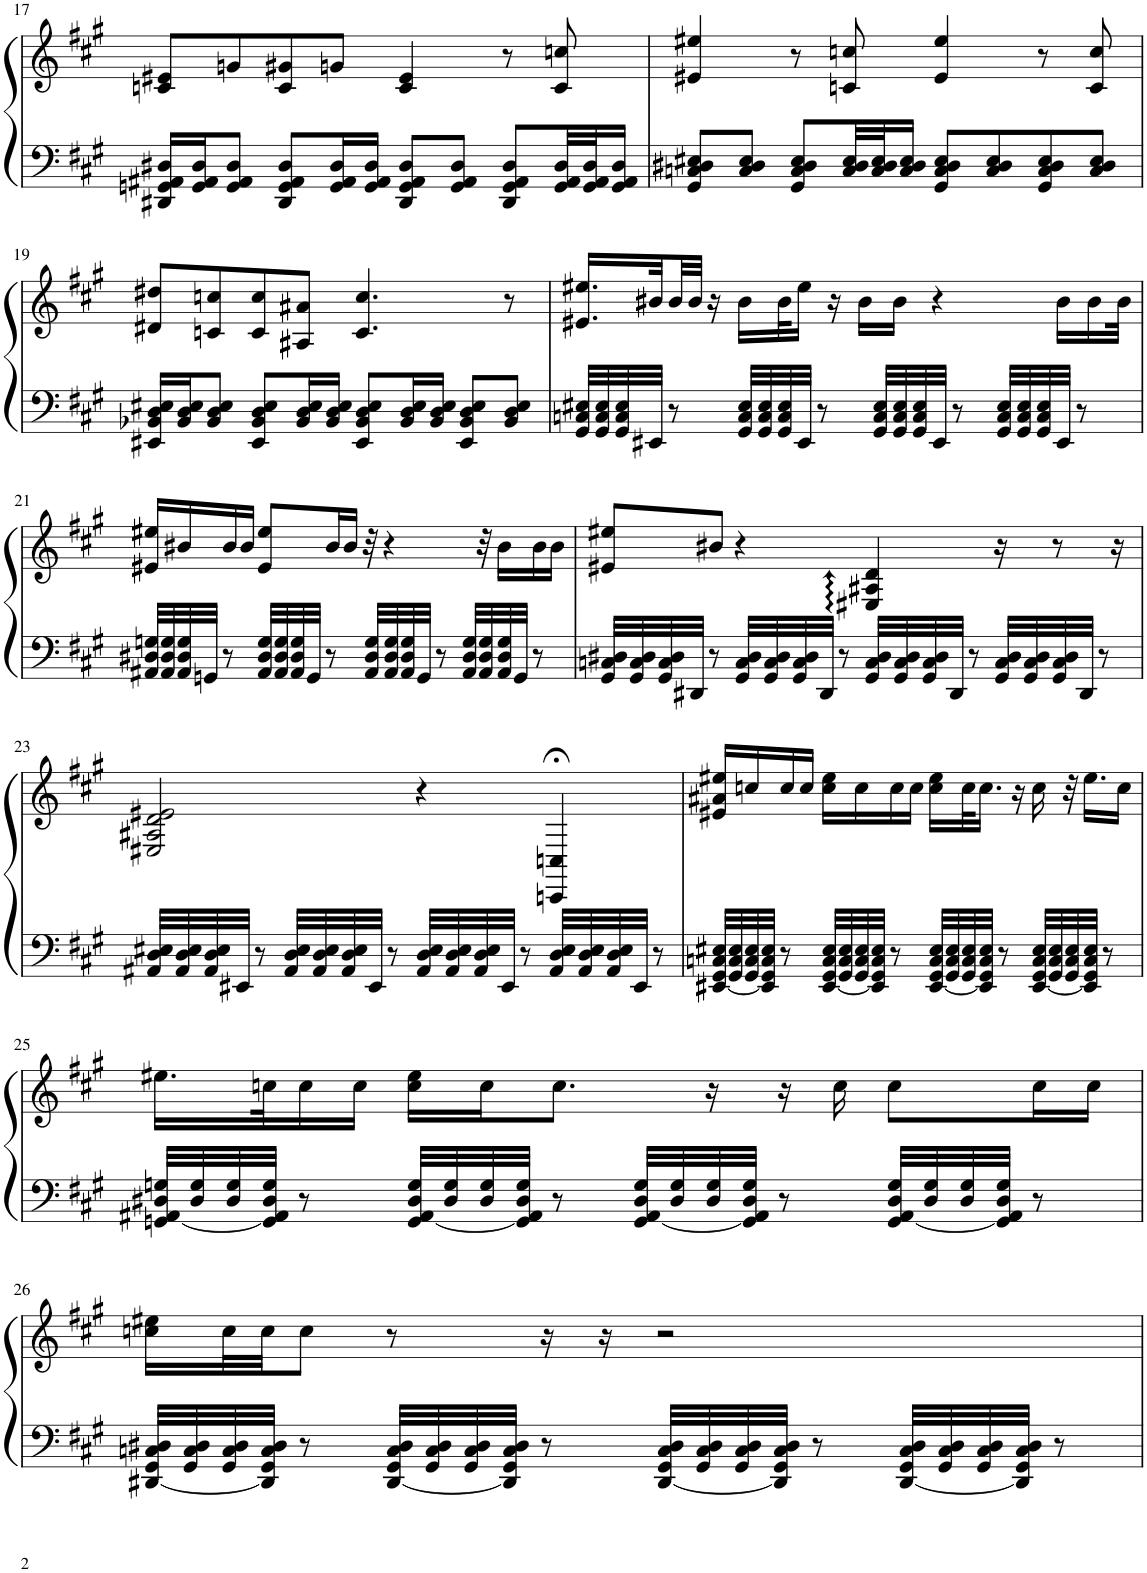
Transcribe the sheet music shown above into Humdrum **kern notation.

**kern	**kern
*part1	*part1
*staff2	*staff1
*I"Piano	*
*I'Pno.	*
!!LO:PB:g=z
*clefF4	*clefG2
*k[f#c#g#]	*k[f#c#g#]
*M4/4	*M4/4
=17	=17
16DD#X/ 16GGn/ 16AA#X/ 16D#X/LL	8cn/ 8e#X/L
16GG/ 16AA#/ 16D#/J	.
8GG/ 8AA#/ 8D#/J	8gn/
8DD#/ 8GG/ 8AA#/ 8D#/L	8c/ 8g#X/
16GG/ 16AA#/ 16D#/L	8gn/J
16GG/ 16AA#/ 16D#/JJ	.
8DD#/ 8GG/ 8AA#/ 8D#/L	4c/ 4e#/
8GG/ 8AA#/ 8D#/J	.
8DD#/ 8GG/ 8AA#/ 8D#/L	8r
32GG/ 32AA#/ 32D#/LL	8c/ 8ccn/
32GG/ 32AA#/ 32D#/J	.
16GG/ 16AA#/ 16D#/JJ	.
=18	=18
8GG#/ 8Cn/ 8D#X/ 8E#X/L	4e#X/ 4ee#X/
8C/ 8D#/ 8E#/J	.
8GG#/ 8C/ 8D#/ 8E#/L	8r
32C/ 32D#/ 32E#/LL	8cn/ 8ccn/
32C/ 32D#/ 32E#/J	.
16C/ 16D#/ 16E#/JJ	.
8GG#/ 8C/ 8D#/ 8E#/L	4e#/ 4ee#/
8C/ 8D#/ 8E#/	.
8GG#/ 8C/ 8D#/ 8E#/	8r
8C/ 8D#/ 8E#/J	8c/ 8cc/
!!LO:LB:g=z
=19	=19
16EE#X/ 16BB-X/ 16D/ 16E#X/LL	8d#X/ 8dd#X/L
16BB-/ 16D/ 16E#/J	.
8BB-/ 8D/ 8E#/J	8cn/ 8ccn/
8EE#/ 8BB-/ 8D/ 8E#/L	8c/ 8cc/
16BB-/ 16D/ 16E#/L	8A#X/ 8a#X/J
16BB-/ 16D/ 16E#/JJ	.
8EE#/ 8BB-/ 8D/ 8E#/L	4.c/ 4.cc/
16BB-/ 16D/ 16E#/L	.
16BB-/ 16D/ 16E#/JJ	.
8EE#/ 8BB-/ 8D/ 8E#/L	.
8BB-/ 8D/ 8E#/J	8r
=20	=20
32GG#/ 32Cn/ 32E#X/LLL	16.e#X/ 16.ee#X/LL
32GG#/ 32C/ 32E#/	.
32GG#/ 32C/ 32E#/	.
32EE#X/JJJ	32b#X/L
8r	32b#/
.	32b#/JJJ
.	16r
32GG#/ 32C/ 32E#/LLL	16b#\LL
32GG#/ 32C/ 32E#/	.
32GG#/ 32C/ 32E#/	32b#\K
32EE#/JJJ	16ee#\JJ
8r	.
.	16r
.	16b#\LL
32GG#/ 32C/ 32E#/LLL	.
32GG#/ 32C/ 32E#/	16b#\JJ
32GG#/ 32C/ 32E#/	.
32EE#/JJJ	4r
8r	.
32GG#/ 32C/ 32E#/LLL	.
32GG#/ 32C/ 32E#/	.
32GG#/ 32C/ 32E#/	.
32EE#/JJJ	16b#\LL
8r	.
.	16b#\
.	32b#\JJk
!!LO:LB:g=z
=21	=21
32AA#X/ 32D#X/ 32Gn/LLL	16e#X/ 16ee#X/LL
32AA#/ 32D#/ 32G/	.
32AA#/ 32D#/ 32G/	16b#X/
32GGn/JJJ	.
8r	16b#/
.	16b#/JJ
32AA#/ 32D#/ 32G/LLL	8e#/ 8ee#/L
32AA#/ 32D#/ 32G/	.
32AA#/ 32D#/ 32G/	.
32GG/JJJ	.
8r	16b#/L
.	16b#/JJ
32AA#/ 32D#/ 32G/LLL	32r
32AA#/ 32D#/ 32G/	4r
32AA#/ 32D#/ 32G/	.
32GG/JJJ	.
8r	.
32AA#/ 32D#/ 32G/LLL	.
32AA#/ 32D#/ 32G/	32r
32AA#/ 32D#/ 32G/	16b#\LL
32GG/JJJ	.
8r	16b#\
.	16b#\JJ
=22	=22
32GG#/ 32Cn/ 32D#X/LLL	8e#X/ 8ee#X/L
32GG#/ 32C/ 32D#/	.
32GG#/ 32C/ 32D#/	.
32DD#X/JJJ	.
8r	8b#X/J
32GG#/ 32C/ 32D#/LLL	4r
32GG#/ 32C/ 32D#/	.
32GG#/ 32C/ 32D#/	.
32DD#/JJJ	.
8r	.
32GG#/ 32C/ 32D#/LLL	4E#X/: 4A#X/: 4d/:
32GG#/ 32C/ 32D#/	.
32GG#/ 32C/ 32D#/	.
32DD#/JJJ	.
8r	.
32GG#/ 32C/ 32D#/LLL	16r
32GG#/ 32C/ 32D#/	.
32GG#/ 32C/ 32D#/	8r
32DD#/JJJ	.
8r	.
.	16r
!!LO:LB:g=z
=23	=23
32AA#X/ 32D/ 32E#X/LLL	2E#X/ 2A#X/ 2d/ 2e#X/
32AA#/ 32D/ 32E#/	.
32AA#/ 32D/ 32E#/	.
32EE#X/JJJ	.
8r	.
32AA#/ 32D/ 32E#/LLL	.
32AA#/ 32D/ 32E#/	.
32AA#/ 32D/ 32E#/	.
32EE#/JJJ	.
8r	.
32AA#/ 32D/ 32E#/LLL	4r
32AA#/ 32D/ 32E#/	.
32AA#/ 32D/ 32E#/	.
32EE#/JJJ	.
8r	.
32AA#/ 32D/ 32E#/LLL	4CCn/;< 4Cn/;<
32AA#/ 32D/ 32E#/	.
32AA#/ 32D/ 32E#/	.
32EE#/JJJ	.
8r	.
=24	=24
[32EE#X/ 32GG#/ 32Cn/ 32E#X/LLL	16e#X/ 16a#X/ 16ee#X/LL
32GG#/ 32C/ 32E#/	.
32GG#/ 32C/ 32E#/	16ccn/
32EE#/] 32GG#/ 32C/ 32E#/JJJ	.
8r	16cc/
.	16cc/JJ
[32EE#/ 32GG#/ 32C/ 32E#/LLL	16cc\ 16ee#\LL
32GG#/ 32C/ 32E#/	.
32GG#/ 32C/ 32E#/	16cc\
32EE#/] 32GG#/ 32C/ 32E#/JJJ	.
8r	16cc\
.	16cc\JJ
[32EE#/ 32GG#/ 32C/ 32E#/LLL	16cc\ 16ee#\LL
32GG#/ 32C/ 32E#/	.
32GG#/ 32C/ 32E#/	32cc\K
32EE#/] 32GG#/ 32C/ 32E#/JJJ	16.cc\JJ
8r	.
.	16r
[32EE#/ 32GG#/ 32C/ 32E#/LLL	16cc\
32GG#/ 32C/ 32E#/	.
32GG#/ 32C/ 32E#/	32r
32EE#/] 32GG#/ 32C/ 32E#/JJJ	16.ee#\LL
8r	.
.	16cc\JJ
!!LO:LB:g=z
=25	=25
[32GGn/ 32AA#X/ 32D#X/ 32Gn/LLL	16.ee#X\LL
32D#/ 32G/	.
32D#/ 32G/	.
32GG/] 32AA#/ 32D#/ 32G/JJJ	32ccn\K
8r	16cc\
.	16cc\JJ
[32GG/ 32AA#/ 32D#/ 32G/LLL	16cc\ 16ee#\LL
32D#/ 32G/	.
32D#/ 32G/	16cc\J
32GG/] 32AA#/ 32D#/ 32G/JJJ	.
8r	8.cc\J
[32GG/ 32AA#/ 32D#/ 32G/LLL	.
32D#/ 32G/	.
32D#/ 32G/	16r
32GG/] 32AA#/ 32D#/ 32G/JJJ	.
8r	16r
.	16cc\
[32GG/ 32AA#/ 32D#/ 32G/LLL	8cc\L
32D#/ 32G/	.
32D#/ 32G/	.
32GG/] 32AA#/ 32D#/ 32G/JJJ	.
8r	16cc\L
.	16cc\JJ
!!LO:LB:g=z
=26	=26
[32DD#X/ 32GG#/ 32Cn/ 32D#X/LLL	16ccn\ 16ee#X\LL
32GG#/ 32C/ 32D#/	.
32GG#/ 32C/ 32D#/	32cc\L
32DD#/] 32GG#/ 32C/ 32D#/JJJ	32cc\JJ
8r	8cc\J
[32DD#/ 32GG#/ 32C/ 32D#/LLL	8r
32GG#/ 32C/ 32D#/	.
32GG#/ 32C/ 32D#/	.
32DD#/] 32GG#/ 32C/ 32D#/JJJ	.
8r	16r
.	16r
[32DD#/ 32GG#/ 32C/ 32D#/LLL	2r
32GG#/ 32C/ 32D#/	.
32GG#/ 32C/ 32D#/	.
32DD#/] 32GG#/ 32C/ 32D#/JJJ	.
8r	.
[32DD#/ 32GG#/ 32C/ 32D#/LLL	.
32GG#/ 32C/ 32D#/	.
32GG#/ 32C/ 32D#/	.
32DD#/] 32GG#/ 32C/ 32D#/JJJ	.
8r	.
=	=
*-	*-
